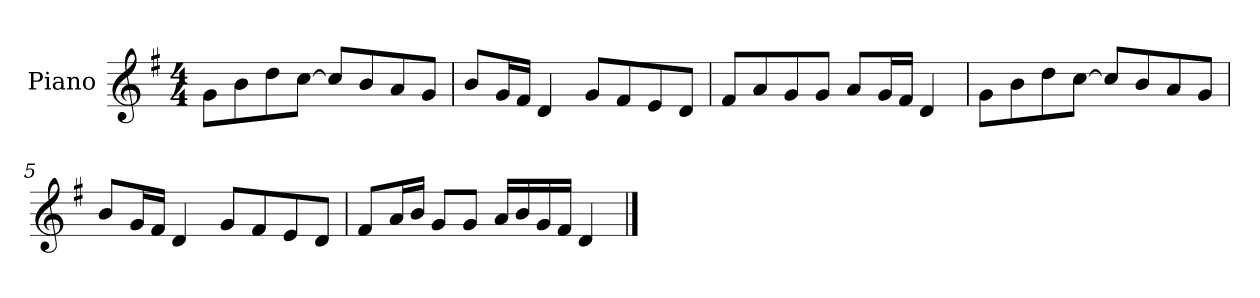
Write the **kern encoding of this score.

**kern
*part1
*staff1
*I"Piano
*I'P-no
*clefG2
*k[f#]
*M4/4
*MM90
=1
8g\L
8b\
8dd\
[8cc\J
8cc/L]
8b/
8a/
8g/J
=2
8b/L
16g/L
16f#/JJ
4d/
8g/L
8f#/
8e/
8d/J
=3
8f#/L
8a/
8g/
8g/J
8a/L
16g/L
16f#/JJ
4d/
=4
8g\L
8b\
8dd\
[8cc\J
8cc/L]
8b/
8a/
8g/J
=5
8b/L
16g/L
16f#/JJ
4d/
8g/L
8f#/
8e/
8d/J
!!LO:LB:g=z
=6
8f#/L
16a/L
16b/JJ
8g/L
8g/J
16a/LL
16b/
16g/
16f#/JJ
4d/
==
*-
